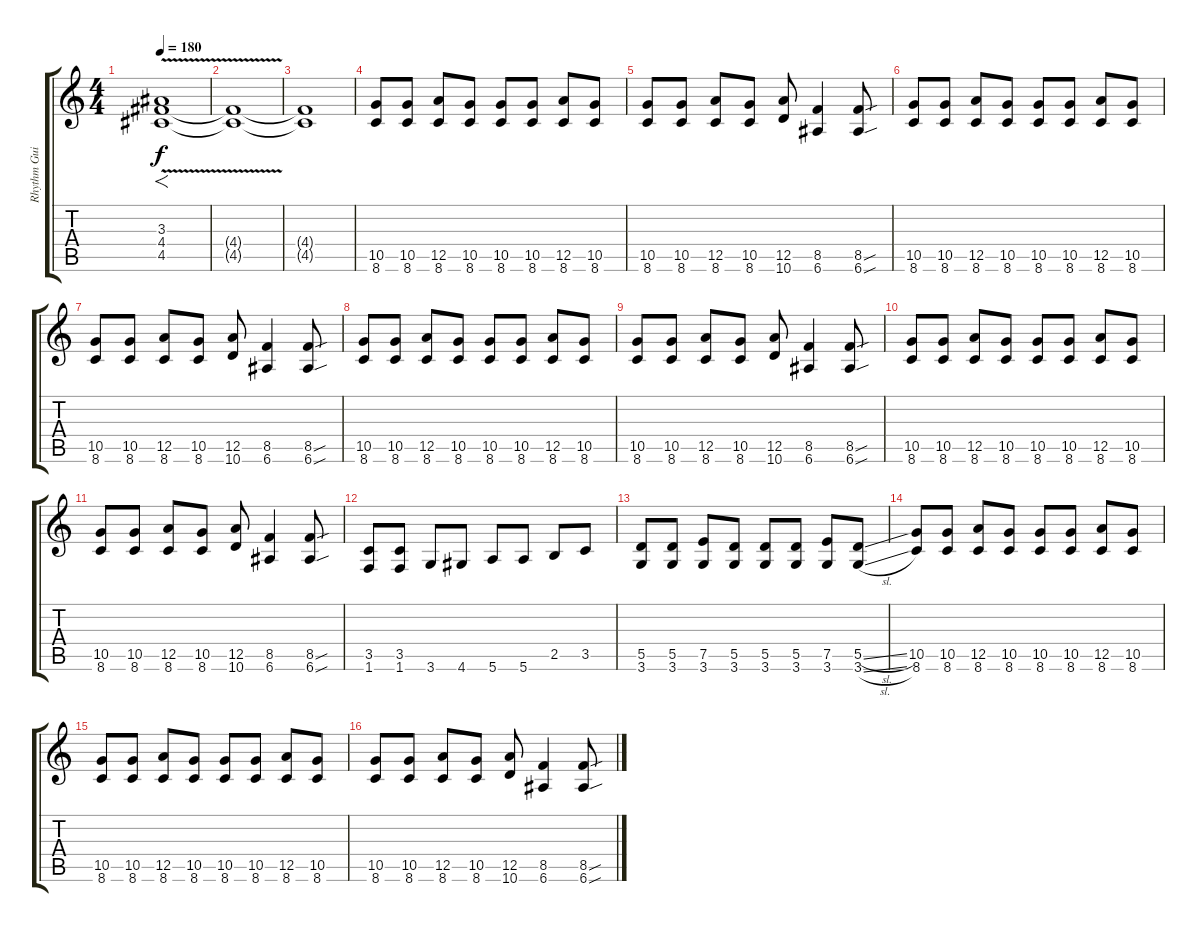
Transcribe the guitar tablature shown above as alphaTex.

\track ("Rhythm Guitar" "Rhythm Gui") {instrument distortionguitar}
\staff {score tabs}
\tuning (E4 B3 G3 D3 A2 E2) {hide}
\ts (4 4)
\tempo 180
\clef g2
\ks c
(3.3{v} 4.4{v} 4.5{v}).1{f dy f instrument distortionguitar} |
(4.4{t} 4.5{t}).1 |
(4.4{t} 4.5{t}).1 |
(10.5 8.6).8 (10.5 8.6).8 (12.5 8.6).8 (10.5 8.6).8 (10.5 8.6).8 (10.5 8.6).8 (12.5 8.6).8 (10.5 8.6).8 |
(10.5 8.6).8 (10.5 8.6).8 (12.5 8.6).8 (10.5 8.6).8 (12.5 10.6).8 (8.5 6.6).4 (8.5{sou} 6.6{sou}).8 |
(10.5 8.6).8 (10.5 8.6).8 (12.5 8.6).8 (10.5 8.6).8 (10.5 8.6).8 (10.5 8.6).8 (12.5 8.6).8 (10.5 8.6).8 |
(10.5 8.6).8 (10.5 8.6).8 (12.5 8.6).8 (10.5 8.6).8 (12.5 10.6).8 (8.5 6.6).4 (8.5{sou} 6.6{sou}).8 |
(10.5 8.6).8 (10.5 8.6).8 (12.5 8.6).8 (10.5 8.6).8 (10.5 8.6).8 (10.5 8.6).8 (12.5 8.6).8 (10.5 8.6).8 |
(10.5 8.6).8 (10.5 8.6).8 (12.5 8.6).8 (10.5 8.6).8 (12.5 10.6).8 (8.5 6.6).4 (8.5{sou} 6.6{sou}).8 |
(10.5 8.6).8 (10.5 8.6).8 (12.5 8.6).8 (10.5 8.6).8 (10.5 8.6).8 (10.5 8.6).8 (12.5 8.6).8 (10.5 8.6).8 |
(10.5 8.6).8 (10.5 8.6).8 (12.5 8.6).8 (10.5 8.6).8 (12.5 10.6).8 (8.5 6.6).4 (8.5{sou} 6.6{sou}).8 |
(3.5 1.6).8 (3.5 1.6).8 3.6.8 4.6.8 5.6.8 5.6.8 2.5.8 3.5.8 |
(5.5 3.6).8 (5.5 3.6).8 (7.5 3.6).8 (5.5 3.6).8 (5.5 3.6).8 (5.5 3.6).8 (7.5 3.6).8 (5.5{sl} 3.6{sl}).8 |
(10.5 8.6).8 (10.5 8.6).8 (12.5 8.6).8 (10.5 8.6).8 (10.5 8.6).8 (10.5 8.6).8 (12.5 8.6).8 (10.5 8.6).8 |
(10.5 8.6).8 (10.5 8.6).8 (12.5 8.6).8 (10.5 8.6).8 (10.5 8.6).8 (10.5 8.6).8 (12.5 8.6).8 (10.5 8.6).8 |
(10.5 8.6).8 (10.5 8.6).8 (12.5 8.6).8 (10.5 8.6).8 (12.5 10.6).8 (8.5 6.6).4 (8.5{sou} 6.6{sou}).8
